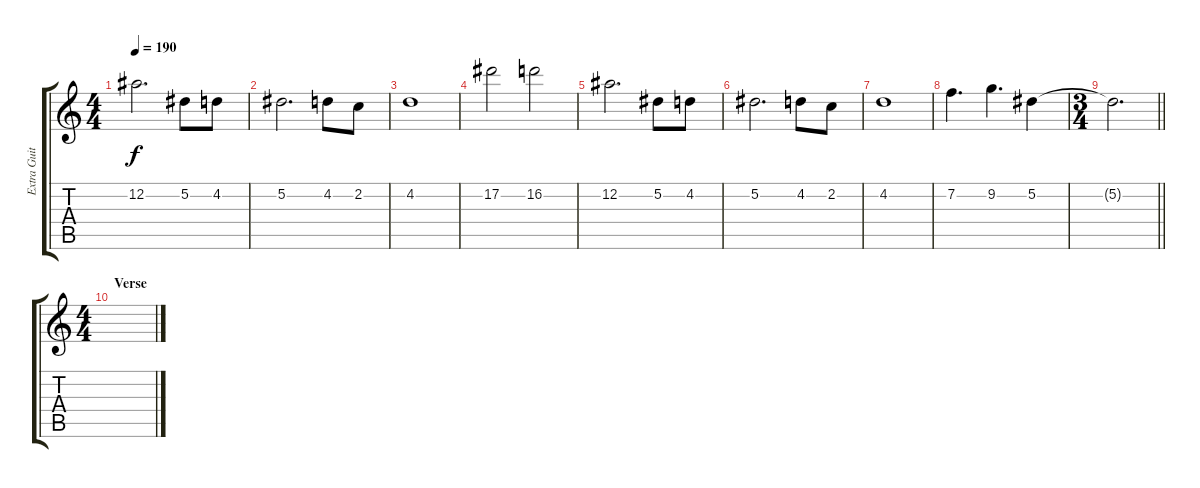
\track ("Extra Guitar" "Extra Guit") {instrument overdrivenguitar}
\staff {score tabs}
\tuning (Eb4 Bb3 Gb3 Db3 Ab2 Eb2) {hide}
\ts (4 4)
\tempo 190
\clef g2
\ks c
12.2.2{d dy f} 5.2.8 4.2.8 |
5.2.2{d} 4.2.8 2.2.8 |
4.2.1 |
17.2.2 16.2.2 |
12.2.2{d} 5.2.8 4.2.8 |
5.2.2{d} 4.2.8 2.2.8 |
4.2.1 |
7.2.4{d} 9.2.4{d} 5.2.4 |
\ts (3 4)
\barLineRight lightlight
5.2{t}.2{d} |
\ts (4 4)
\section ("" "Verse")
